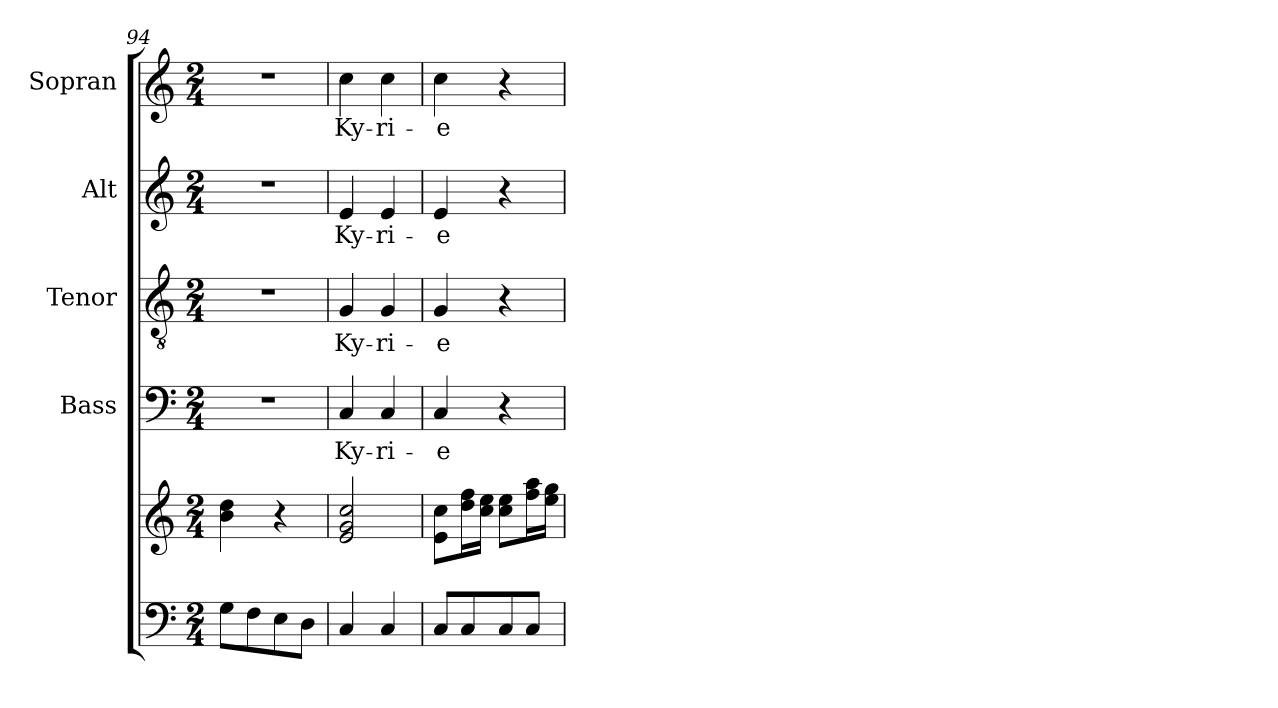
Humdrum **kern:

**kern	**kern	**kern	**text	**kern	**text	**kern	**text	**kern	**text
*part5	*part5	*part4	*part4	*part3	*part3	*part2	*part2	*part1	*part1
*staff6	*staff5	*staff4	*staff4	*staff3	*staff3	*staff2	*staff2	*staff1	*staff1
*	*	*I"Bass	*	*I"Tenor	*	*I"Alt	*	*I"Sopran	*
*	*	*I'B.	*	*I'T.	*	*I'A.	*	*I'S.	*
*clefF4	*clefG2	*clefF4	*	*clefGv2	*	*clefG2	*	*clefG2	*
*k[]	*k[]	*k[]	*	*k[]	*	*k[]	*	*k[]	*
*C:	*C:	*C:	*	*C:	*	*C:	*	*C:	*
*M2/4	*M2/4	*M2/4	*	*M2/4	*	*M2/4	*	*M2/4	*
=94	=94	=94	=94	=94	=94	=94	=94	=94	=94
8G\L	4b\ 4dd\	2r	.	2r	.	2r	.	2r	.
8F\	.	.	.	.	.	.	.	.	.
8E\	4r	.	.	.	.	.	.	.	.
8D\J	.	.	.	.	.	.	.	.	.
=95	=95	=95	=95	=95	=95	=95	=95	=95	=95
!	!	!	!LO:LY:b	!	!LO:LY:b	!	!LO:LY:b	!	!LO:LY:b
4C/	2e/ 2g/ 2cc/	4C/	Ky-	4G/	Ky-	4e/	Ky-	4cc\	Ky-
!	!	!	!LO:LY:b	!	!LO:LY:b	!	!LO:LY:b	!	!LO:LY:b
4C/	.	4C/	-ri-	4G/	-ri-	4e/	-ri-	4cc\	-ri-
=96	=96	=96	=96	=96	=96	=96	=96	=96	=96
!	!	!	!LO:LY:b	!	!LO:LY:b	!	!LO:LY:b	!	!LO:LY:b
8C/L	8e\ 8cc\L	4C/	-e	4G/	-e	4e/	-e	4cc\	-e
8C/	16dd\ 16ff\L	.	.	.	.	.	.	.	.
.	16cc\ 16ee\JJ	.	.	.	.	.	.	.	.
8C/	8cc\ 8ee\L	4r	.	4r	.	4r	.	4r	.
8C/J	16ff\ 16aa\L	.	.	.	.	.	.	.	.
.	16ee\ 16gg\JJ	.	.	.	.	.	.	.	.
=	=	=	=	=	=	=	=	=	=
*-	*-	*-	*-	*-	*-	*-	*-	*-	*-
